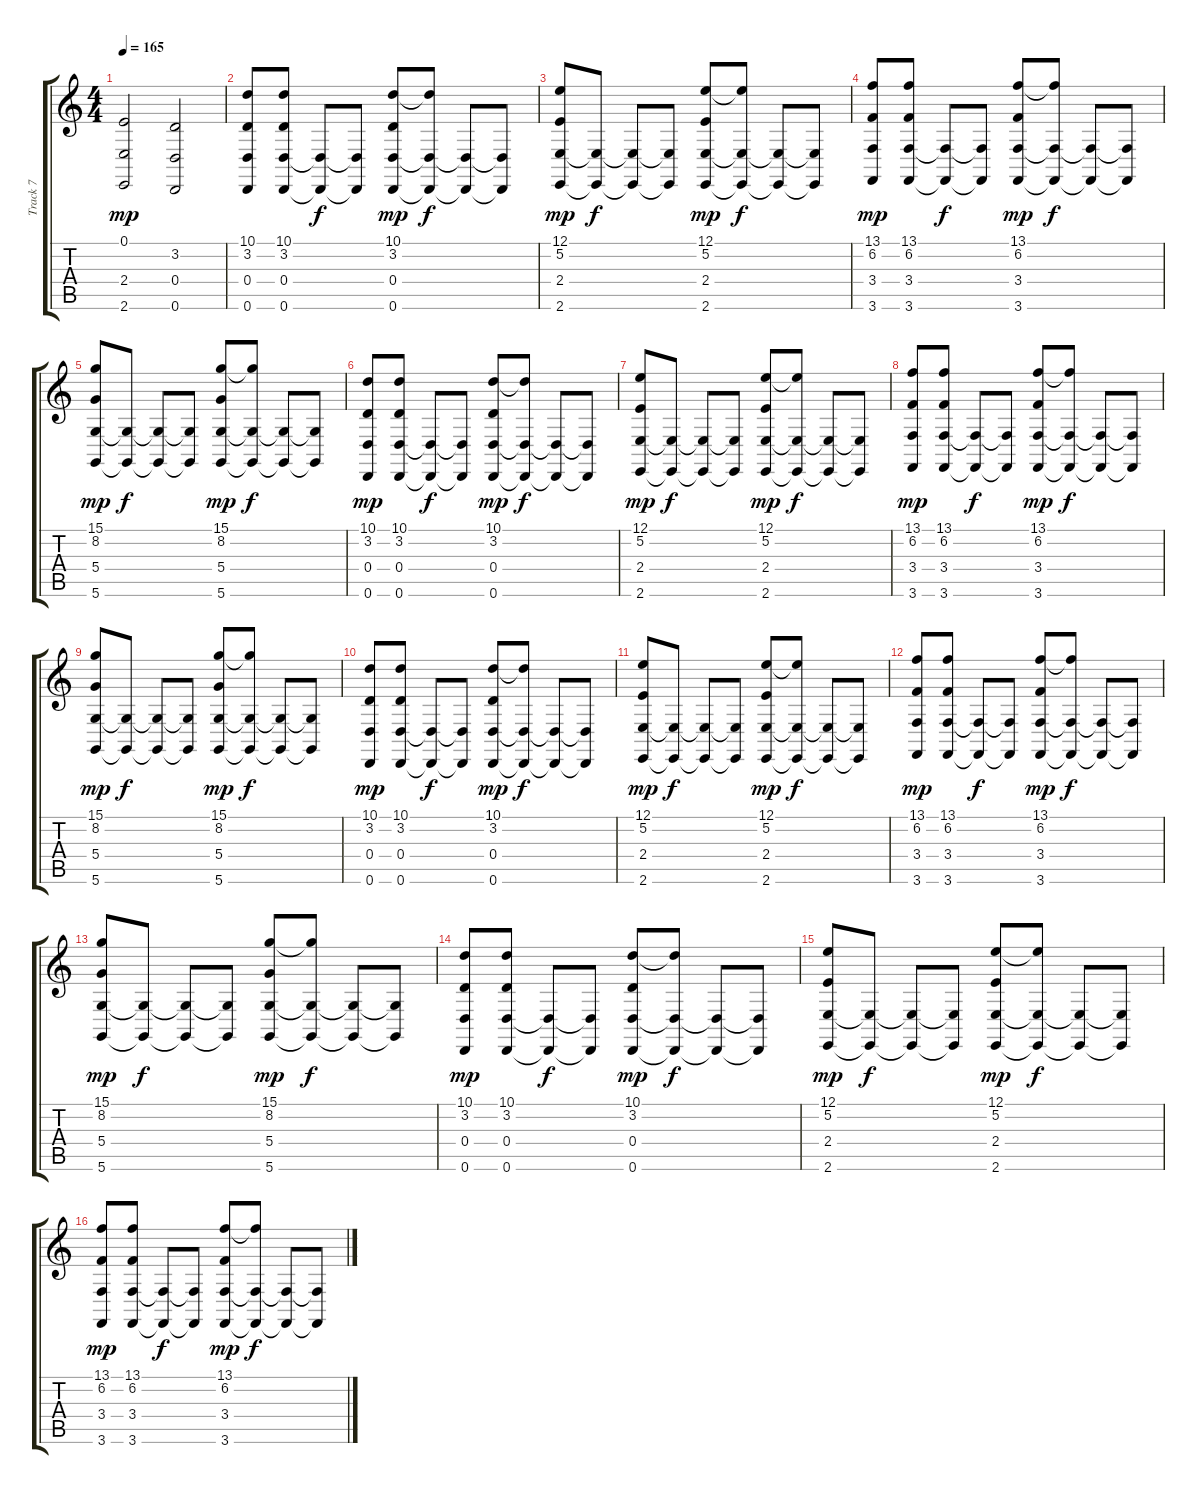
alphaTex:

\track ("Track 7" "Track 7") {instrument brasssection}
\staff {score tabs}
\tuning (E4 B3 G3 D3 A2 D2) {hide}
\ts (4 4)
\tempo 165
\clef g2
\ks c
(0.1 2.4 2.6).2{dy mp} (3.2 0.4 0.6).2 |
(10.1 3.2 0.4 0.6).8{instrument brasssection} (10.1 3.2 0.4 0.6).8 (0.4{t} 0.6{t}).8{dy f} (0.4{t} 0.6{t}).8 (10.1 3.2 0.4 0.6).8{dy mp} (10.1{t} 0.4{t} 0.6{t}).8{dy f} (0.4{t} 0.6{t}).8 (0.4{t} 0.6{t}).8 |
(12.1 5.2 2.4 2.6).8{dy mp} (2.4{t} 2.6{t}).8{dy f} (2.4{t} 2.6{t}).8 (2.4{t} 2.6{t}).8 (12.1 5.2 2.4 2.6).8{dy mp} (12.1{t} 2.4{t} 2.6{t}).8{dy f} (2.4{t} 2.6{t}).8 (2.4{t} 2.6{t}).8 |
(13.1 6.2 3.4 3.6).8{dy mp} (13.1 6.2 3.4 3.6).8 (3.4{t} 3.6{t}).8{dy f} (3.4{t} 3.6{t}).8 (13.1 6.2 3.4 3.6).8{dy mp} (13.1{t} 3.4{t} 3.6{t}).8{dy f} (3.4{t} 3.6{t}).8 (3.4{t} 3.6{t}).8 |
(15.1 8.2 5.4 5.6).8{dy mp} (5.4{t} 5.6{t}).8{dy f} (5.4{t} 5.6{t}).8 (5.4{t} 5.6{t}).8 (15.1 8.2 5.4 5.6).8{dy mp} (15.1{t} 5.4{t} 5.6{t}).8{dy f} (5.4{t} 5.6{t}).8 (5.4{t} 5.6{t}).8 |
(10.1 3.2 0.4 0.6).8{dy mp instrument brasssection} (10.1 3.2 0.4 0.6).8 (0.4{t} 0.6{t}).8{dy f} (0.4{t} 0.6{t}).8 (10.1 3.2 0.4 0.6).8{dy mp} (10.1{t} 0.4{t} 0.6{t}).8{dy f} (0.4{t} 0.6{t}).8 (0.4{t} 0.6{t}).8 |
(12.1 5.2 2.4 2.6).8{dy mp} (2.4{t} 2.6{t}).8{dy f} (2.4{t} 2.6{t}).8 (2.4{t} 2.6{t}).8 (12.1 5.2 2.4 2.6).8{dy mp} (12.1{t} 2.4{t} 2.6{t}).8{dy f} (2.4{t} 2.6{t}).8 (2.4{t} 2.6{t}).8 |
(13.1 6.2 3.4 3.6).8{dy mp} (13.1 6.2 3.4 3.6).8 (3.4{t} 3.6{t}).8{dy f} (3.4{t} 3.6{t}).8 (13.1 6.2 3.4 3.6).8{dy mp} (13.1{t} 3.4{t} 3.6{t}).8{dy f} (3.4{t} 3.6{t}).8 (3.4{t} 3.6{t}).8 |
(15.1 8.2 5.4 5.6).8{dy mp} (5.4{t} 5.6{t}).8{dy f} (5.4{t} 5.6{t}).8 (5.4{t} 5.6{t}).8 (15.1 8.2 5.4 5.6).8{dy mp} (15.1{t} 5.4{t} 5.6{t}).8{dy f} (5.4{t} 5.6{t}).8 (5.4{t} 5.6{t}).8 |
(10.1 3.2 0.4 0.6).8{dy mp instrument brasssection} (10.1 3.2 0.4 0.6).8 (0.4{t} 0.6{t}).8{dy f} (0.4{t} 0.6{t}).8 (10.1 3.2 0.4 0.6).8{dy mp} (10.1{t} 0.4{t} 0.6{t}).8{dy f} (0.4{t} 0.6{t}).8 (0.4{t} 0.6{t}).8 |
(12.1 5.2 2.4 2.6).8{dy mp} (2.4{t} 2.6{t}).8{dy f} (2.4{t} 2.6{t}).8 (2.4{t} 2.6{t}).8 (12.1 5.2 2.4 2.6).8{dy mp} (12.1{t} 2.4{t} 2.6{t}).8{dy f} (2.4{t} 2.6{t}).8 (2.4{t} 2.6{t}).8 |
(13.1 6.2 3.4 3.6).8{dy mp} (13.1 6.2 3.4 3.6).8 (3.4{t} 3.6{t}).8{dy f} (3.4{t} 3.6{t}).8 (13.1 6.2 3.4 3.6).8{dy mp} (13.1{t} 3.4{t} 3.6{t}).8{dy f} (3.4{t} 3.6{t}).8 (3.4{t} 3.6{t}).8 |
(15.1 8.2 5.4 5.6).8{dy mp} (5.4{t} 5.6{t}).8{dy f} (5.4{t} 5.6{t}).8 (5.4{t} 5.6{t}).8 (15.1 8.2 5.4 5.6).8{dy mp} (15.1{t} 5.4{t} 5.6{t}).8{dy f} (5.4{t} 5.6{t}).8 (5.4{t} 5.6{t}).8 |
(10.1 3.2 0.4 0.6).8{dy mp instrument brasssection} (10.1 3.2 0.4 0.6).8 (0.4{t} 0.6{t}).8{dy f} (0.4{t} 0.6{t}).8 (10.1 3.2 0.4 0.6).8{dy mp} (10.1{t} 0.4{t} 0.6{t}).8{dy f} (0.4{t} 0.6{t}).8 (0.4{t} 0.6{t}).8 |
(12.1 5.2 2.4 2.6).8{dy mp} (2.4{t} 2.6{t}).8{dy f} (2.4{t} 2.6{t}).8 (2.4{t} 2.6{t}).8 (12.1 5.2 2.4 2.6).8{dy mp} (12.1{t} 2.4{t} 2.6{t}).8{dy f} (2.4{t} 2.6{t}).8 (2.4{t} 2.6{t}).8 |
(13.1 6.2 3.4 3.6).8{dy mp} (13.1 6.2 3.4 3.6).8 (3.4{t} 3.6{t}).8{dy f} (3.4{t} 3.6{t}).8 (13.1 6.2 3.4 3.6).8{dy mp} (13.1{t} 3.4{t} 3.6{t}).8{dy f} (3.4{t} 3.6{t}).8 (3.4{t} 3.6{t}).8
